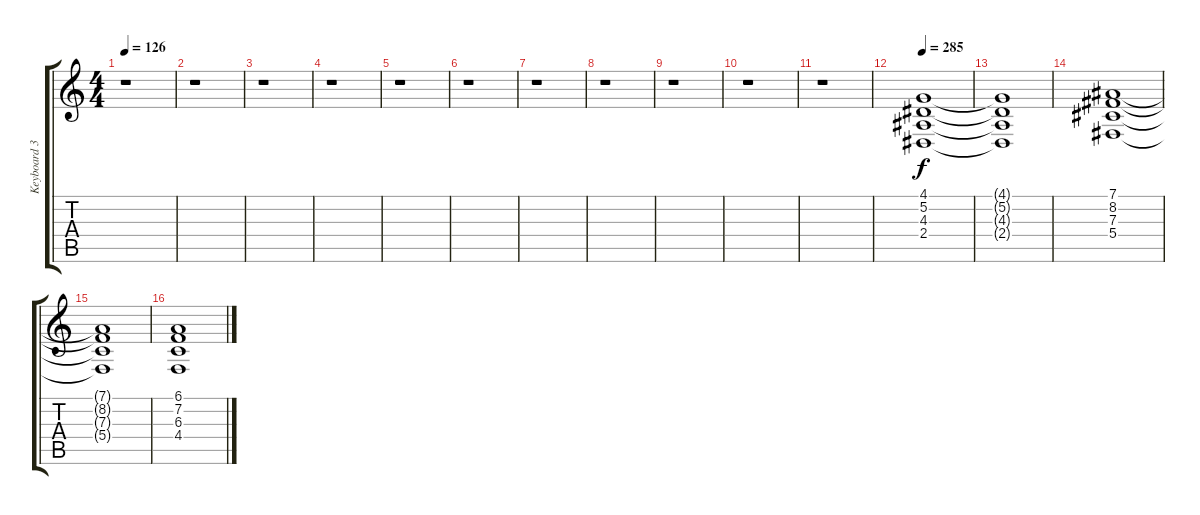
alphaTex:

\track ("Keyboard 3" "Keyboard 3") {instrument stringensemble2}
\staff {score tabs}
\tuning (Eb4 Bb3 Gb3 Db3 Ab2 Eb2) {hide}
\ts (4 4)
\tempo 126
\clef g2
\ks c
r.1{dy f} |
r.1 |
r.1 |
r.1 |
r.1 |
r.1 |
r.1 |
r.1 |
r.1 |
r.1 |
r.1 |
\tempo 285
(4.1 5.2 4.3 2.4).1 |
(4.1{t} 5.2{t} 4.3{t} 2.4{t}).1 |
(7.1 8.2 7.3 5.4).1 |
(7.1{t} 8.2{t} 7.3{t} 5.4{t}).1 |
(6.1 7.2 6.3 4.4).1
